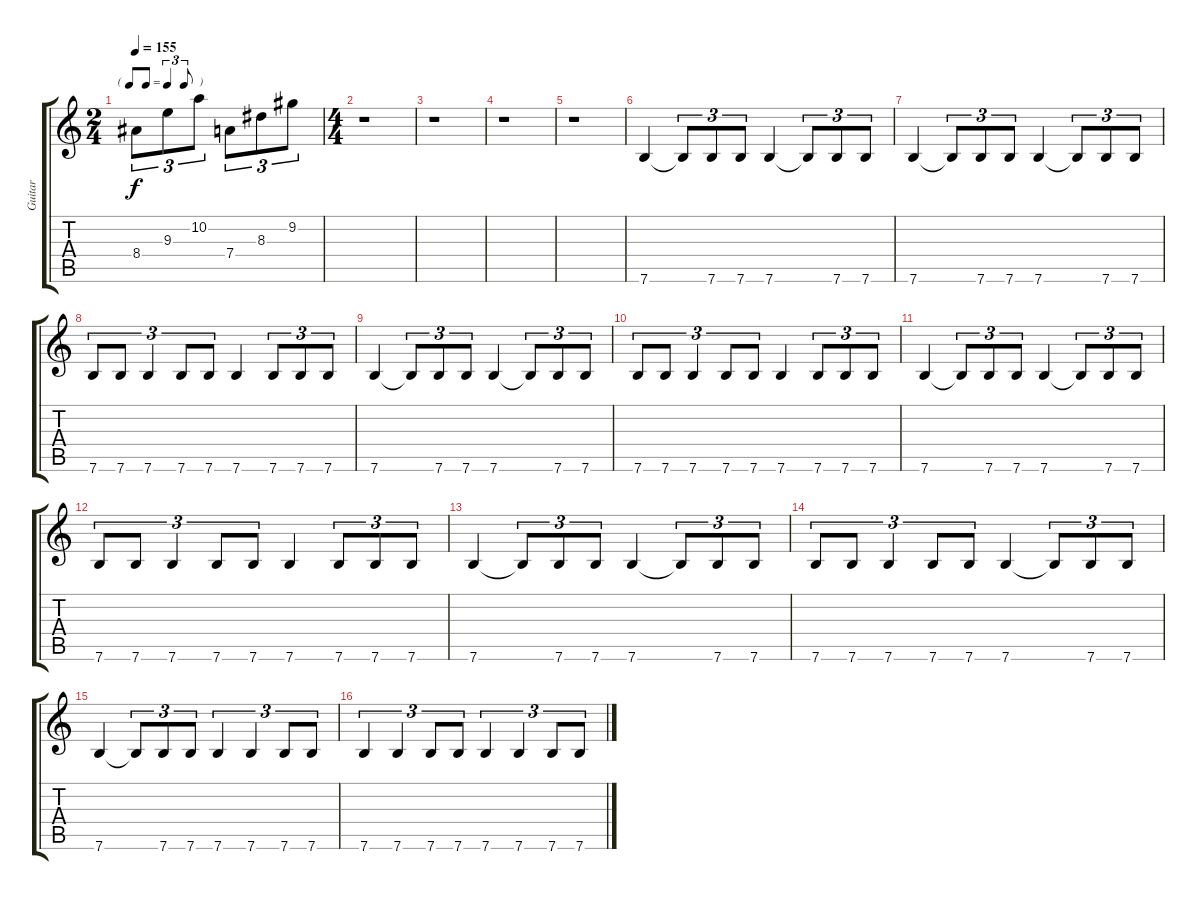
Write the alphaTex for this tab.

\track ("Guitar" "Guitar") {instrument overdrivenguitar}
\staff {score tabs}
\tuning (E4 B3 G3 D3 A2 E2) {hide}
\ts (2 4)
\tf triplet8th
\tempo 155
\clef g2
\ks c
8.4.8{tu (3 2) dy f} 9.3.8{tu (3 2)} 10.2.8{tu (3 2)} 7.4.8{tu (3 2)} 8.3.8{tu (3 2)} 9.2.8{tu (3 2)} |
\ts (4 4)
r.1 |
r.1 |
r.1 |
r.1 |
7.6.4 7.6{t}.8{tu (3 2)} 7.6.8{tu (3 2)} 7.6.8{tu (3 2)} 7.6.4 7.6{t}.8{tu (3 2)} 7.6.8{tu (3 2)} 7.6.8{tu (3 2)} |
7.6.4 7.6{t}.8{tu (3 2)} 7.6.8{tu (3 2)} 7.6.8{tu (3 2)} 7.6.4 7.6{t}.8{tu (3 2)} 7.6.8{tu (3 2)} 7.6.8{tu (3 2)} |
7.6.8{tu (3 2)} 7.6.8{tu (3 2)} 7.6.4{tu (3 2)} 7.6.8{tu (3 2)} 7.6.8{tu (3 2)} 7.6.4 7.6.8{tu (3 2)} 7.6.8{tu (3 2)} 7.6.8{tu (3 2)} |
7.6.4 7.6{t}.8{tu (3 2)} 7.6.8{tu (3 2)} 7.6.8{tu (3 2)} 7.6.4 7.6{t}.8{tu (3 2)} 7.6.8{tu (3 2)} 7.6.8{tu (3 2)} |
7.6.8{tu (3 2)} 7.6.8{tu (3 2)} 7.6.4{tu (3 2)} 7.6.8{tu (3 2)} 7.6.8{tu (3 2)} 7.6.4 7.6.8{tu (3 2)} 7.6.8{tu (3 2)} 7.6.8{tu (3 2)} |
7.6.4 7.6{t}.8{tu (3 2)} 7.6.8{tu (3 2)} 7.6.8{tu (3 2)} 7.6.4 7.6{t}.8{tu (3 2)} 7.6.8{tu (3 2)} 7.6.8{tu (3 2)} |
7.6.8{tu (3 2)} 7.6.8{tu (3 2)} 7.6.4{tu (3 2)} 7.6.8{tu (3 2)} 7.6.8{tu (3 2)} 7.6.4 7.6.8{tu (3 2)} 7.6.8{tu (3 2)} 7.6.8{tu (3 2)} |
7.6.4 7.6{t}.8{tu (3 2)} 7.6.8{tu (3 2)} 7.6.8{tu (3 2)} 7.6.4 7.6{t}.8{tu (3 2)} 7.6.8{tu (3 2)} 7.6.8{tu (3 2)} |
7.6.8{tu (3 2)} 7.6.8{tu (3 2)} 7.6.4{tu (3 2)} 7.6.8{tu (3 2)} 7.6.8{tu (3 2)} 7.6.4 7.6{t}.8{tu (3 2)} 7.6.8{tu (3 2)} 7.6.8{tu (3 2)} |
7.6.4 7.6{t}.8{tu (3 2)} 7.6.8{tu (3 2)} 7.6.8{tu (3 2)} 7.6.4{tu (3 2)} 7.6.4{tu (3 2)} 7.6.8{tu (3 2)} 7.6.8{tu (3 2)} |
7.6.4{tu (3 2)} 7.6.4{tu (3 2)} 7.6.8{tu (3 2)} 7.6.8{tu (3 2)} 7.6.4{tu (3 2)} 7.6.4{tu (3 2)} 7.6.8{tu (3 2)} 7.6.8{tu (3 2)}
